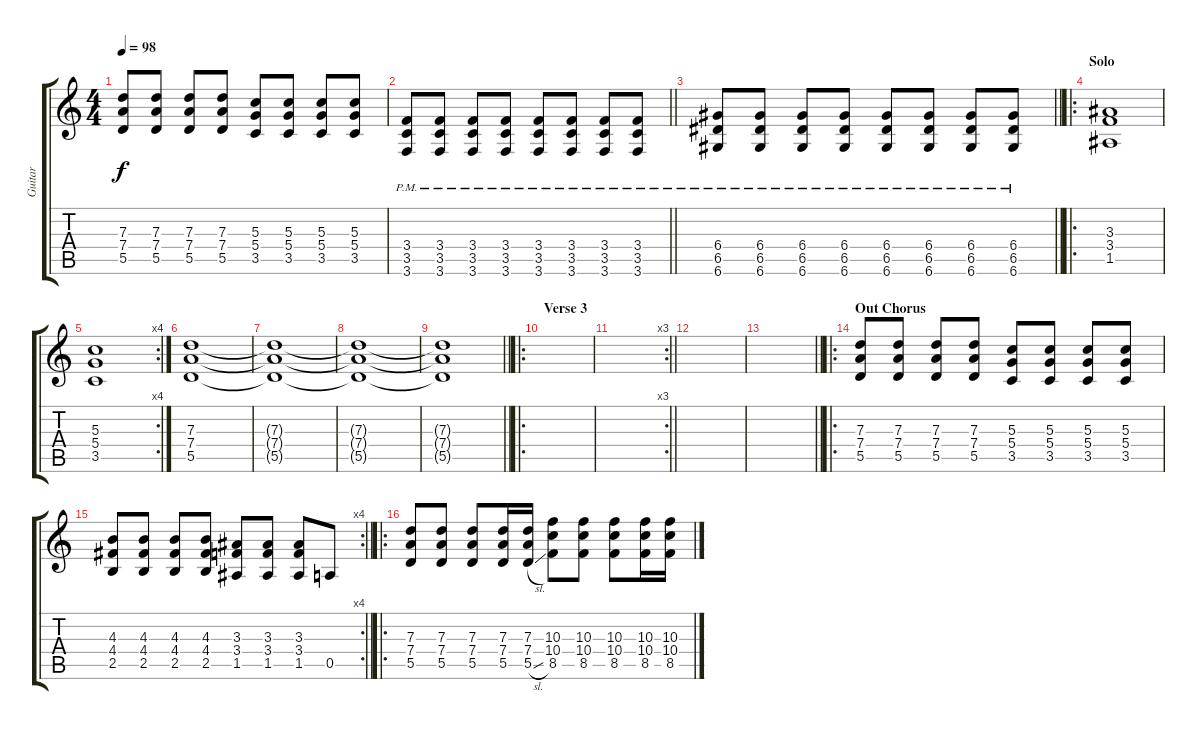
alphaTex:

\track ("Guitar" "Guitar") {instrument overdrivenguitar}
\staff {score tabs}
\tuning (E4 B3 G3 D3 A2 D2) {hide}
\ts (4 4)
\tempo 98
\clef g2
\ks c
(7.3 7.4 5.5).8{dy f} (7.3 7.4 5.5).8 (7.3 7.4 5.5).8 (7.3 7.4 5.5).8 (5.3 5.4 3.5).8 (5.3 5.4 3.5).8 (5.3 5.4 3.5).8 (5.3 5.4 3.5).8 |
\barLineRight lightlight
(3.4{pm} 3.5{pm} 3.6{pm}).8 (3.4{pm} 3.5{pm} 3.6{pm}).8 (3.4{pm} 3.5{pm} 3.6{pm}).8 (3.4{pm} 3.5{pm} 3.6{pm}).8 (3.4{pm} 3.5{pm} 3.6{pm}).8 (3.4{pm} 3.5{pm} 3.6{pm}).8 (3.4{pm} 3.5{pm} 3.6{pm}).8 (3.4{pm} 3.5{pm} 3.6{pm}).8 |
\barLineRight lightlight
(6.4{pm} 6.5{pm} 6.6{pm}).8 (6.4{pm} 6.5{pm} 6.6{pm}).8 (6.4{pm} 6.5{pm} 6.6{pm}).8 (6.4{pm} 6.5{pm} 6.6{pm}).8 (6.4{pm} 6.5{pm} 6.6{pm}).8 (6.4{pm} 6.5{pm} 6.6{pm}).8 (6.4{pm} 6.5{pm} 6.6{pm}).8 (6.4{pm} 6.5{pm} 6.6{pm}).8 |
\ro
\section ("" "Solo")
(3.3 3.4 1.5).1 |
\rc 4
(5.3 5.4 3.5).1 |
(7.3 7.4 5.5).1{volume 0} |
(7.3{t} 7.4{t} 5.5{t}).1 |
(7.3{t} 7.4{t} 5.5{t}).1 |
\barLineRight lightlight
(7.3{t} 7.4{t} 5.5{t}).1 |
\ro
\section ("" "Verse 3")
|
\rc 3
\barLineRight lightlight
|
|
\barLineRight lightlight
|
\ro
\section ("" "Out Chorus")
(7.3 7.4 5.5).8{volume 13} (7.3 7.4 5.5).8 (7.3 7.4 5.5).8 (7.3 7.4 5.5).8 (5.3 5.4 3.5).8 (5.3 5.4 3.5).8 (5.3 5.4 3.5).8 (5.3 5.4 3.5).8 |
\rc 4
\barLineRight lightlight
(4.3 4.4 2.5).8 (4.3 4.4 2.5).8 (4.3 4.4 2.5).8 (4.3 4.4 2.5).8 (3.3 3.4 1.5).8 (3.3 3.4 1.5).8 (3.3 3.4 1.5).8 0.5.8 |
\ro
(7.3 7.4 5.5).8 (7.3 7.4 5.5).8 (7.3 7.4 5.5).8 (7.3 7.4 5.5).16 (7.3 7.4 5.5{sl}).16 (10.3 10.4 8.5).8 (10.3 10.4 8.5).8 (10.3 10.4 8.5).8 (10.3 10.4 8.5).16 (10.3 10.4 8.5{sl}).16
